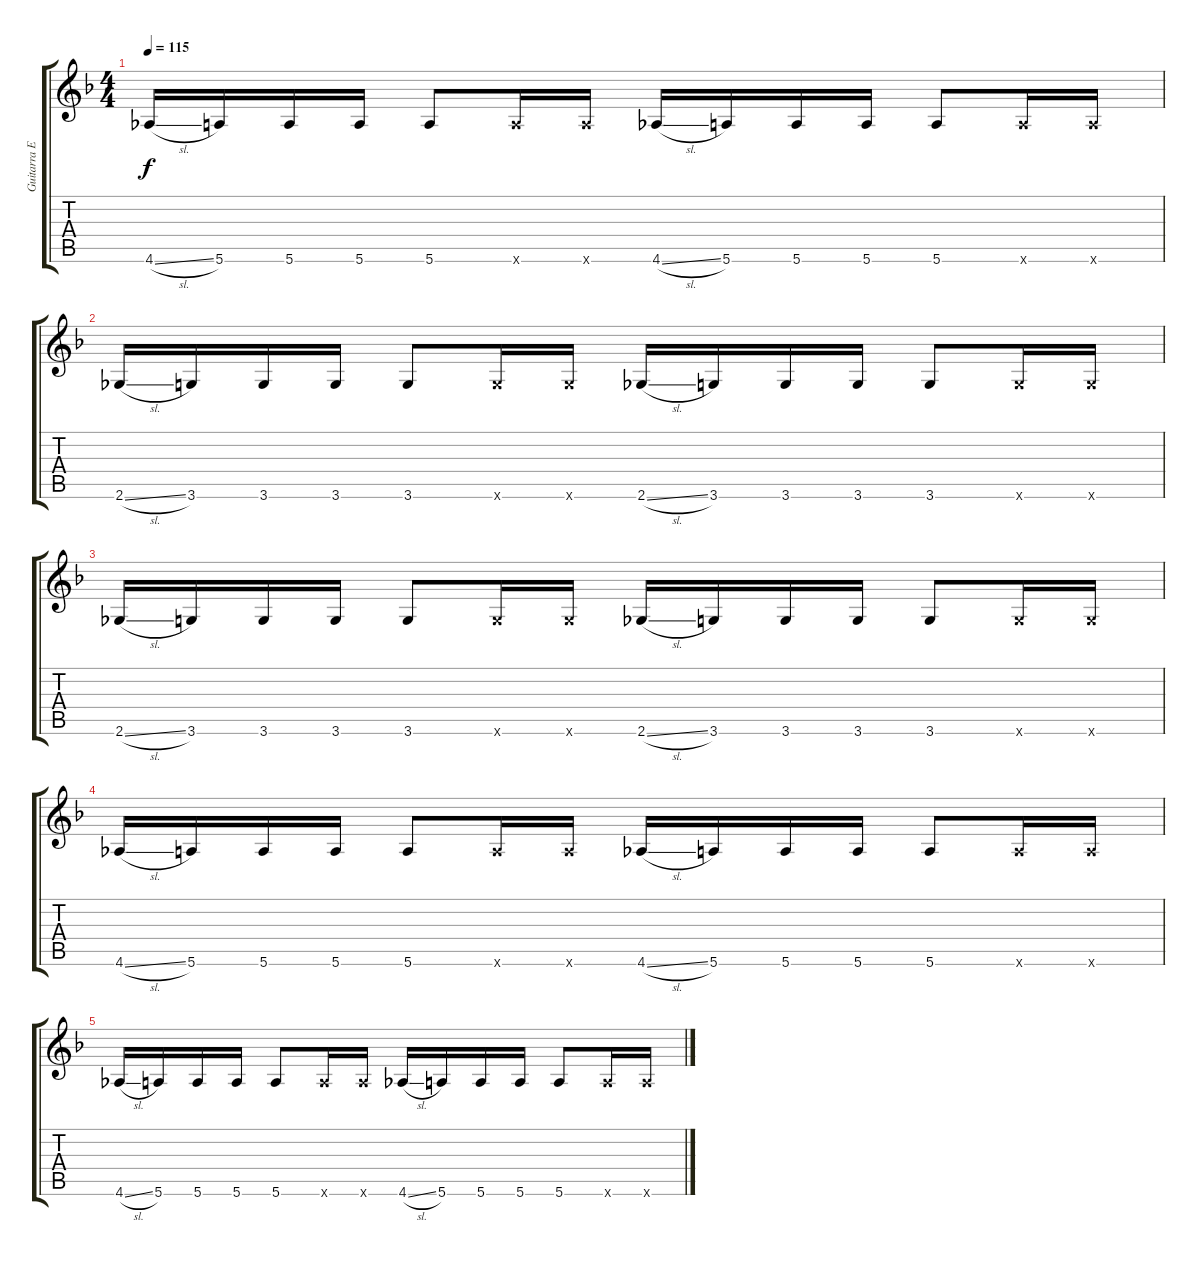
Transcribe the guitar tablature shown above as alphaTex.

\track ("Guitarra Electrica 2" "Guitarra E") {instrument overdrivenguitar}
\staff {score tabs}
\tuning (E4 B3 G3 D3 A2 E2) {hide}
\ts (4 4)
\tempo 115
\clef g2
\ks dminor
4.6{sl}.16{dy f} 5.6.16 5.6.16 5.6.16 5.6.8 5.6{x}.16 5.6{x}.16 4.6{sl}.16 5.6.16 5.6.16 5.6.16 5.6.8 5.6{x}.16 5.6{x}.16 |
2.6{sl}.16 3.6.16 3.6.16 3.6.16 3.6.8 3.6{x}.16 3.6{x}.16 2.6{sl}.16 3.6.16 3.6.16 3.6.16 3.6.8 3.6{x}.16 3.6{x}.16 |
2.6{sl}.16 3.6.16 3.6.16 3.6.16 3.6.8 3.6{x}.16 3.6{x}.16 2.6{sl}.16 3.6.16 3.6.16 3.6.16 3.6.8 3.6{x}.16 3.6{x}.16 |
4.6{sl}.16 5.6.16 5.6.16 5.6.16 5.6.8 5.6{x}.16 5.6{x}.16 4.6{sl}.16 5.6.16 5.6.16 5.6.16 5.6.8 5.6{x}.16 5.6{x}.16 |
4.6{sl}.16 5.6.16 5.6.16 5.6.16 5.6.8 5.6{x}.16 5.6{x}.16 4.6{sl}.16 5.6.16 5.6.16 5.6.16 5.6.8 5.6{x}.16 5.6{x}.16
